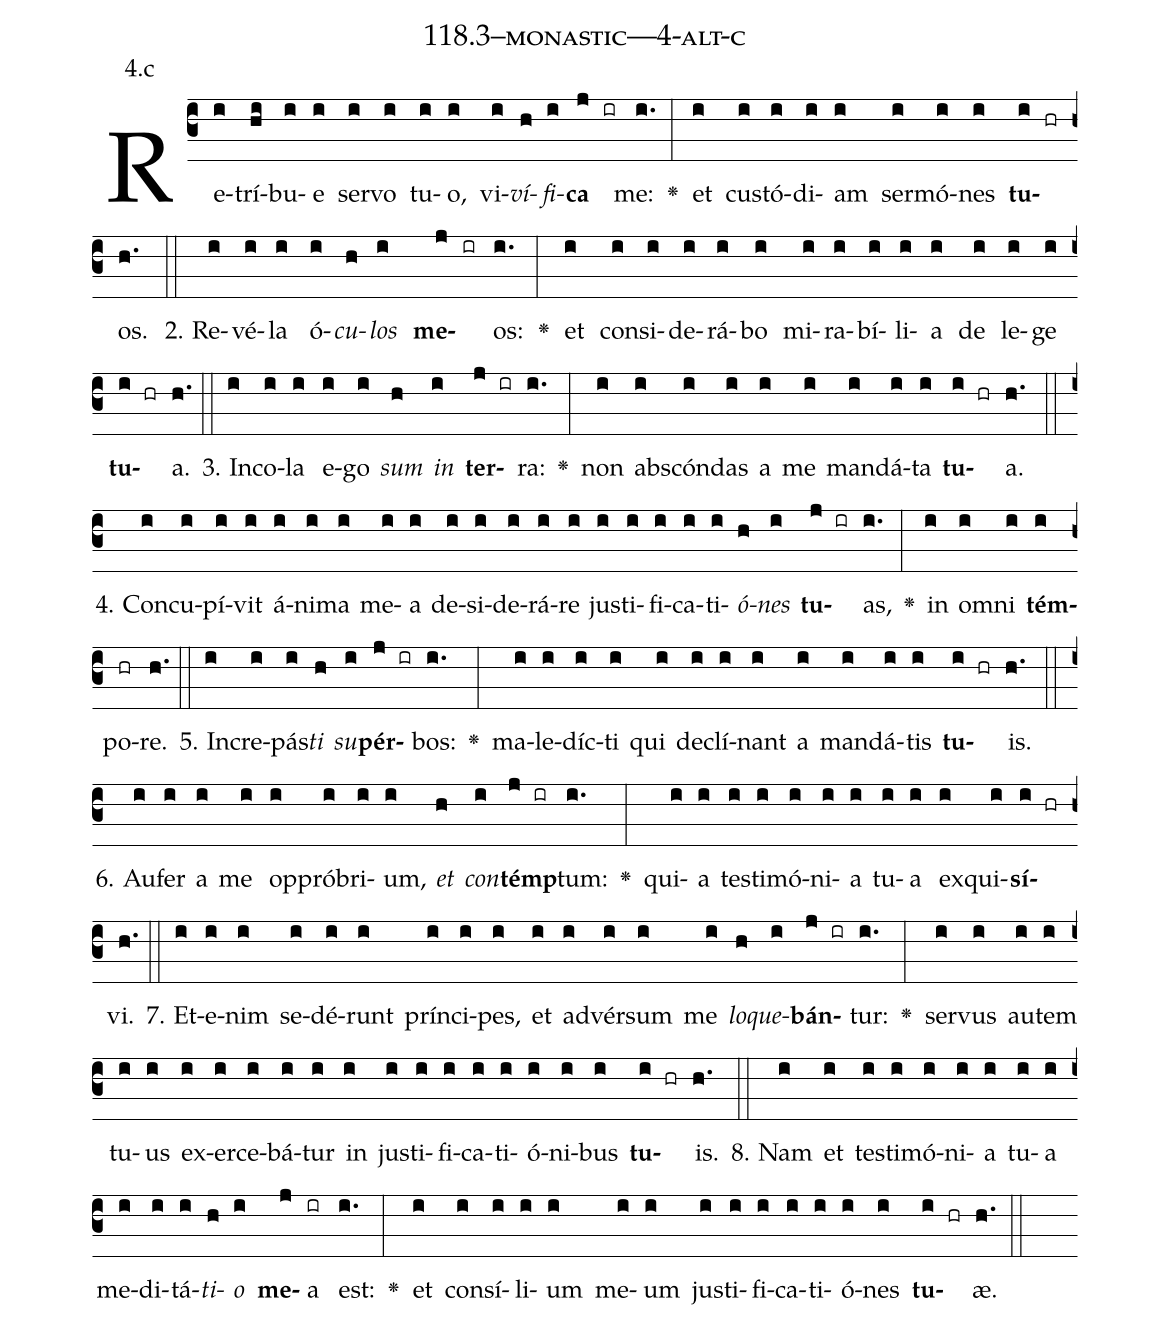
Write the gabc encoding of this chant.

name: 118.3--monastic---4-alt-c;
annotation: 4.c;
%%
(c3)Re(i)trí(hi)bu(i)e(i) ser(i)vo(i) tu(i)o,(i) vi(i)<i>ví</i>(h)<i>fi</i>(i)<b>ca</b>(j ir) me:(i.) <v>\greheightstar</v>(:) et(i) cus(i)tó(i)di(i)am(i) ser(i)mó(i)nes(i) <b>tu</b>(i hr)os.(h.) (::)
2. Re(i)vé(i)la(i) ó(i)<i>cu</i>(h)<i>los</i>(i) <b>me</b>(j ir)os:(i.) <v>\greheightstar</v>(:) et(i) con(i)si(i)de(i)rá(i)bo(i) mi(i)ra(i)bí(i)li(i)a(i) de(i) le(i)ge(i) <b>tu</b>(i hr)a.(h.) (::)
3. In(i)co(i)la(i) e(i)go(i) <i>sum</i>(h) <i>in</i>(i) <b>ter</b>(j ir)ra:(i.) <v>\greheightstar</v>(:) non(i) abs(i)cón(i)das(i) a(i) me(i) man(i)dá(i)ta(i) <b>tu</b>(i hr)a.(h.) (::)
4. Con(i)cu(i)pí(i)vit(i) á(i)ni(i)ma(i) me(i)a(i) de(i)si(i)de(i)rá(i)re(i) jus(i)ti(i)fi(i)ca(i)ti(i)<i>ó</i>(h)<i>nes</i>(i) <b>tu</b>(j ir)as,(i.) <v>\greheightstar</v>(:) in(i) om(i)ni(i) <b>tém</b>(i)po(hr)re.(h.) (::)
5. In(i)cre(i)pás(i)<i>ti</i>(h) <i>su</i>(i)<b>pér</b>(j ir)bos:(i.) <v>\greheightstar</v>(:) ma(i)le(i)díc(i)ti(i) qui(i) de(i)clí(i)nant(i) a(i) man(i)dá(i)tis(i) <b>tu</b>(i hr)is.(h.) (::)
6. Au(i)fer(i) a(i) me(i) op(i)pró(i)bri(i)um,(i) <i>et</i>(h) <i>con</i>(i)<b>témp</b>(j ir)tum:(i.) <v>\greheightstar</v>(:) qui(i)a(i) tes(i)ti(i)mó(i)ni(i)a(i) tu(i)a(i) ex(i)qui(i)<b>sí</b>(i hr)vi.(h.) (::)
7. Et(i)e(i)nim(i) se(i)dé(i)runt(i) prín(i)ci(i)pes,(i) et(i) ad(i)vér(i)sum(i) me(i) <i>lo</i>(h)<i>que</i>(i)<b>bán</b>(j ir)tur:(i.) <v>\greheightstar</v>(:) ser(i)vus(i) au(i)tem(i) tu(i)us(i) ex(i)er(i)ce(i)bá(i)tur(i) in(i) jus(i)ti(i)fi(i)ca(i)ti(i)ó(i)ni(i)bus(i) <b>tu</b>(i hr)is.(h.) (::)
8. Nam(i) et(i) tes(i)ti(i)mó(i)ni(i)a(i) tu(i)a(i) me(i)di(i)tá(i)<i>ti</i>(h)<i>o</i>(i) <b>me</b>(j)a(ir) est:(i.) <v>\greheightstar</v>(:) et(i) con(i)sí(i)li(i)um(i) me(i)um(i) jus(i)ti(i)fi(i)ca(i)ti(i)ó(i)nes(i) <b>tu</b>(i hr)æ.(h.) (::)
